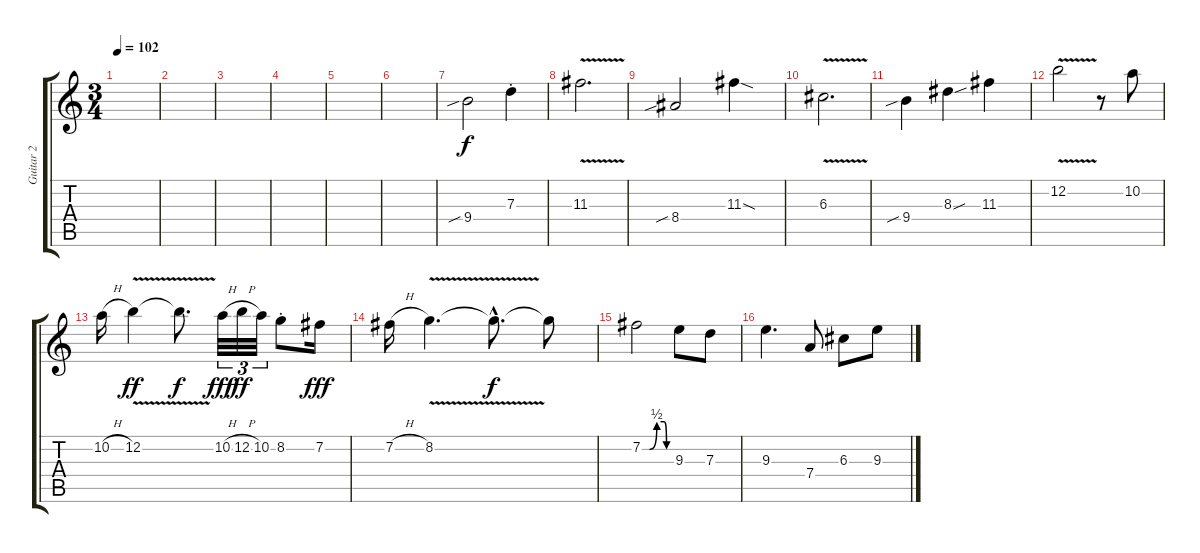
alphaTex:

\track ("Guitar 2" "Guitar 2") {instrument electricguitarjazz}
\staff {score tabs}
\tuning (E4 B3 G3 D3 A2 E2) {hide}
\ts (3 4)
\tempo 102
\clef g2
\ks c
|
|
|
|
|
|
9.4{sib}.2 7.3{st}.4 |
11.3{v}.2{d} |
8.4{sib}.2 11.3{sod}.4 |
6.3{v}.2{d} |
9.4{sib}.4 8.3{sou}.4 11.3.4 |
12.2{v}.2 r.8 10.2.8 |
10.2{h}.16 12.2{v}.4{dy ff} 12.2{t}.8{d dy f} 10.2{h}.32{tu (3 2) dy fff} 12.2{h}.32{tu (3 2) dy ff} 10.2.32{tu (3 2)} 8.2{st}.8 7.2.16{dy fff} |
7.2{h}.16 8.2{v}.4{d} 8.2{hac t}.8{d dy f} 8.2{t}.8 |
7.2{be (custom 0 0 15 0 30 2 45 2 50 0 60 0)}.2 9.3.8 7.3.8 |
9.3.4{d} 7.4.8 6.3.8 9.3.8
